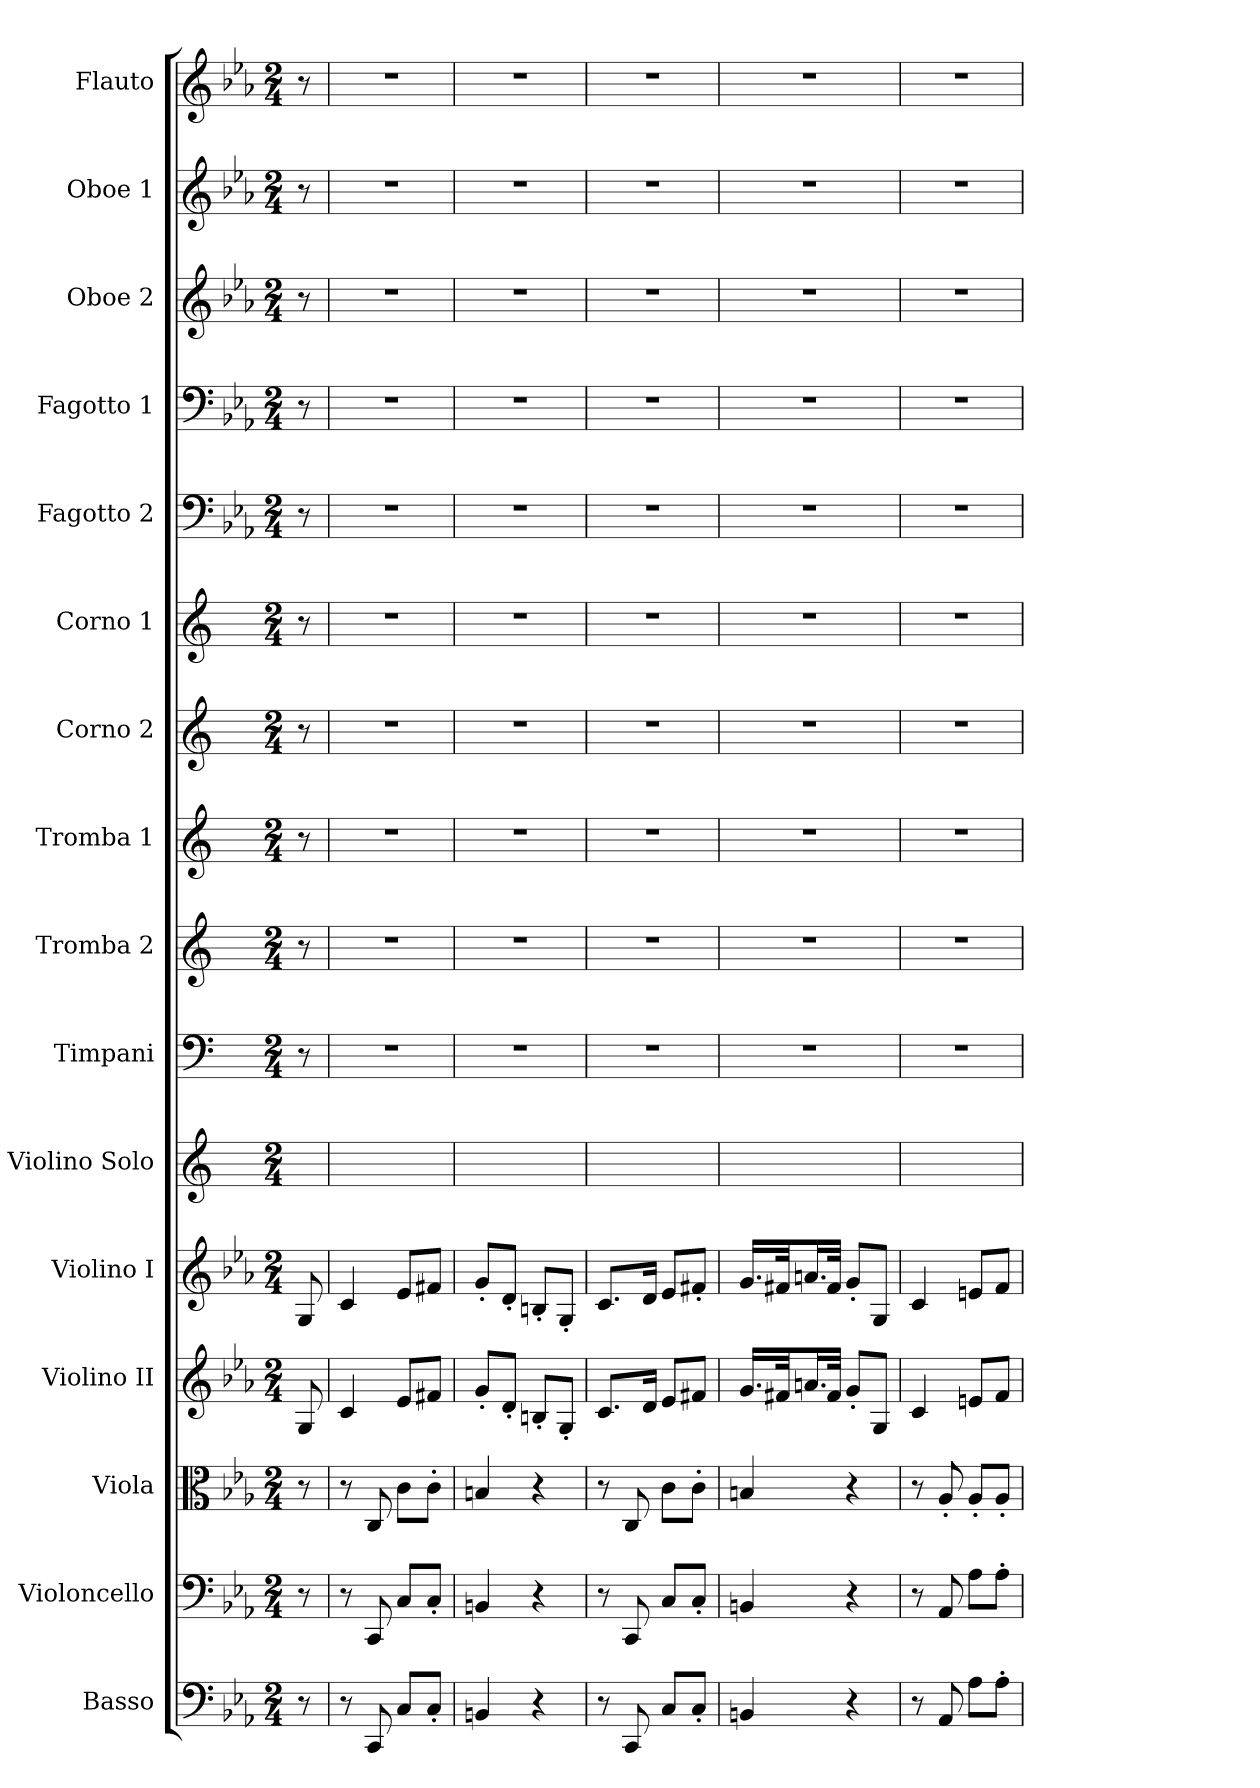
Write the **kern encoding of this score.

**kern	**kern	**kern	**kern	**kern	**kern	**kern	**kern	**kern	**kern	**kern	**kern	**kern	**kern	**kern	**kern
*part16	*part15	*part14	*part13	*part12	*part11	*part10	*part9	*part8	*part7	*part6	*part5	*part4	*part3	*part2	*part1
*staff16	*staff15	*staff14	*staff13	*staff12	*staff11	*staff10	*staff9	*staff8	*staff7	*staff6	*staff5	*staff4	*staff3	*staff2	*staff1
*I"Basso	*I"Violoncello	*I"Viola	*I"Violino II	*I"Violino I	*I"Violino Solo	*I"Timpani	*I"Tromba 2	*I"Tromba 1	*I"Corno 2	*I"Corno 1	*I"Fagotto 2	*I"Fagotto 1	*I"Oboe 2	*I"Oboe 1	*I"Flauto
*	*I'Vc	*I'Vla	*I'Vln	*I'Vln	*I'Vln	*	*	*	*	*	*	*	*I'Ob	*I'Ob	*I'Fl
*clefF4	*clefF4	*clefC3	*clefG2	*clefG2	*clefG2	*clefF4	*clefG2	*clefG2	*clefG2	*clefG2	*clefF4	*clefF4	*clefG2	*clefG2	*clefG2
*ITrd7c12	*	*	*	*	*	*	*ITrd1c2	*ITrd1c2	*ITrd7c12	*ITrd7c12	*	*	*	*	*
*k[b-e-a-]	*k[b-e-a-]	*k[b-e-a-]	*k[b-e-a-]	*k[b-e-a-]	*	*	*	*	*	*	*k[b-e-a-]	*k[b-e-a-]	*k[b-e-a-]	*k[b-e-a-]	*k[b-e-a-]
*M2/4	*M2/4	*M2/4	*M2/4	*M2/4	*M2/4	*M2/4	*M2/4	*M2/4	*M2/4	*M2/4	*M2/4	*M2/4	*M2/4	*M2/4	*M2/4
=1	=1	=1	=1	=1	=1	=1	=1	=1	=1	=1	=1	=1	=1	=1	=1
8r	8r	8r	8G	8G	8ryy	8r	8r	8r	8r	8r	8r	8r	8r	8r	8r
=2	=2	=2	=2	=2	=2	=2	=2	=2	=2	=2	=2	=2	=2	=2	=2
8r	8r	8r	4c	4c	2ryy	2r	2r	2r	2r	2r	2r	2r	2r	2r	2r
8CCC	8CC	8C	.	.	.	.	.	.	.	.	.	.	.	.	.
8CC/L	8C/L	8c\L	8e-/L	8e-/L	.	.	.	.	.	.	.	.	.	.	.
8CC'/J	8C'/J	8c'\J	8f#X/J	8f#X/J	.	.	.	.	.	.	.	.	.	.	.
=3	=3	=3	=3	=3	=3	=3	=3	=3	=3	=3	=3	=3	=3	=3	=3
4BBBn	4BBn	4Bn	8g'/L	8g'/L	2ryy	2r	2r	2r	2r	2r	2r	2r	2r	2r	2r
.	.	.	8d'/J	8d'/J	.	.	.	.	.	.	.	.	.	.	.
4r	4r	4r	8Bn'/L	8Bn'/L	.	.	.	.	.	.	.	.	.	.	.
.	.	.	8G'/J	8G'/J	.	.	.	.	.	.	.	.	.	.	.
=4	=4	=4	=4	=4	=4	=4	=4	=4	=4	=4	=4	=4	=4	=4	=4
8r	8r	8r	8.c/L	8.c/L	2ryy	2r	2r	2r	2r	2r	2r	2r	2r	2r	2r
8CCC	8CC	8C	.	.	.	.	.	.	.	.	.	.	.	.	.
.	.	.	16d/Jk	16d/Jk	.	.	.	.	.	.	.	.	.	.	.
8CC/L	8C/L	8c\L	8e-/L	8e-/L	.	.	.	.	.	.	.	.	.	.	.
8CC'/J	8C'/J	8c'\J	8f#X/J	8f#X'/J	.	.	.	.	.	.	.	.	.	.	.
=5	=5	=5	=5	=5	=5	=5	=5	=5	=5	=5	=5	=5	=5	=5	=5
4BBBn	4BBn	4Bn	16.g/LL	16.g/LL	2ryy	2r	2r	2r	2r	2r	2r	2r	2r	2r	2r
.	.	.	32f#X/Jk	32f#X/Jk	.	.	.	.	.	.	.	.	.	.	.
.	.	.	16.an/L	16.an/L	.	.	.	.	.	.	.	.	.	.	.
.	.	.	32f#/JJk	32f#/JJk	.	.	.	.	.	.	.	.	.	.	.
4r	4r	4r	8g'/L	8g'/L	.	.	.	.	.	.	.	.	.	.	.
.	.	.	8G/J	8G/J	.	.	.	.	.	.	.	.	.	.	.
=6	=6	=6	=6	=6	=6	=6	=6	=6	=6	=6	=6	=6	=6	=6	=6
8r	8r	8r	4c	4c	2ryy	2r	2r	2r	2r	2r	2r	2r	2r	2r	2r
8AAA-	8AA-	8A-'	.	.	.	.	.	.	.	.	.	.	.	.	.
8AA-\L	8A-\L	8A-'/L	8en/L	8en/L	.	.	.	.	.	.	.	.	.	.	.
8AA-'\J	8A-'\J	8A-'/J	8f/J	8f/J	.	.	.	.	.	.	.	.	.	.	.
=	=	=	=	=	=	=	=	=	=	=	=	=	=	=	=
*-	*-	*-	*-	*-	*-	*-	*-	*-	*-	*-	*-	*-	*-	*-	*-
